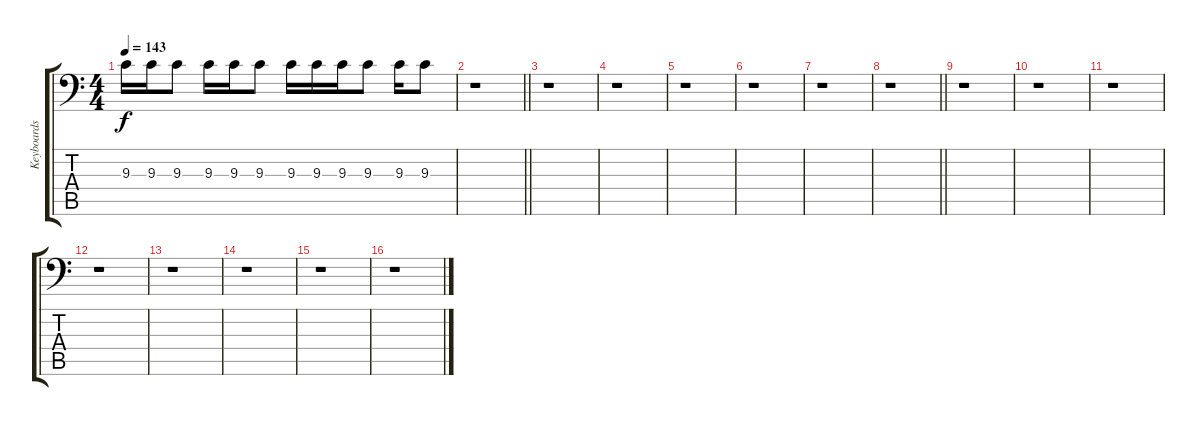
\track ("Keyboards" "Keyboards") {instrument lead2sawtooth}
\staff {score tabs}
\tuning (C4 G3 Eb3 Bb2 F2 Bb1) {hide}
\ts (4 4)
\tempo 143
\clef f4
\ks c
9.3.16{dy f volume 0} 9.3.16 9.3.8 9.3.16 9.3.16 9.3.8 9.3.16 9.3.16 9.3.16 9.3.8 9.3.16 9.3.8 |
\barLineRight lightlight
r.1 |
\section ("" "")
r.1 |
r.1 |
r.1 |
r.1 |
r.1 |
\barLineRight lightlight
r.1 |
r.1 |
r.1 |
r.1 |
r.1 |
r.1 |
r.1 |
r.1 |
r.1
